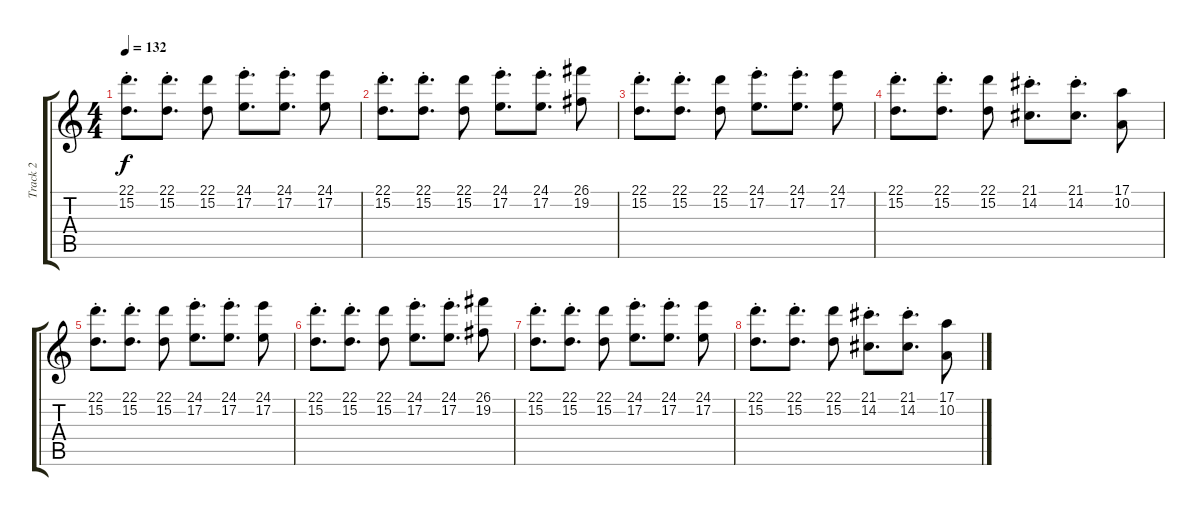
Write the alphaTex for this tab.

\track ("Track 2" "Track 2") {instrument stringensemble1}
\staff {score tabs}
\tuning (E4 B3 G3 D3 A2 E2) {hide}
\ts (4 4)
\tempo 132
\clef g2
\ks c
(22.1{st} 15.2{st}).8{d dy f} (22.1{st} 15.2{st}).8{d} (22.1 15.2).8 (24.1{st} 17.2{st}).8{d} (24.1{st} 17.2{st}).8{d} (24.1 17.2).8 |
(22.1{st} 15.2{st}).8{d} (22.1{st} 15.2{st}).8{d} (22.1 15.2).8 (24.1{st} 17.2{st}).8{d} (24.1{st} 17.2{st}).8{d} (26.1 19.2).8 |
(22.1{st} 15.2{st}).8{d} (22.1{st} 15.2{st}).8{d} (22.1 15.2).8 (24.1{st} 17.2{st}).8{d} (24.1{st} 17.2{st}).8{d} (24.1 17.2).8 |
(22.1{st} 15.2{st}).8{d} (22.1{st} 15.2{st}).8{d} (22.1 15.2).8 (21.1{st} 14.2{st}).8{d} (21.1{st} 14.2{st}).8{d} (17.1 10.2).8 |
(22.1{st} 15.2{st}).8{d} (22.1{st} 15.2{st}).8{d} (22.1 15.2).8 (24.1{st} 17.2{st}).8{d} (24.1{st} 17.2{st}).8{d} (24.1 17.2).8 |
(22.1{st} 15.2{st}).8{d} (22.1{st} 15.2{st}).8{d} (22.1 15.2).8 (24.1{st} 17.2{st}).8{d} (24.1{st} 17.2{st}).8{d} (26.1 19.2).8 |
(22.1{st} 15.2{st}).8{d} (22.1{st} 15.2{st}).8{d} (22.1 15.2).8 (24.1{st} 17.2{st}).8{d} (24.1{st} 17.2{st}).8{d} (24.1 17.2).8 |
(22.1{st} 15.2{st}).8{d} (22.1{st} 15.2{st}).8{d} (22.1 15.2).8 (21.1{st} 14.2{st}).8{d} (21.1{st} 14.2{st}).8{d} (17.1 10.2).8
